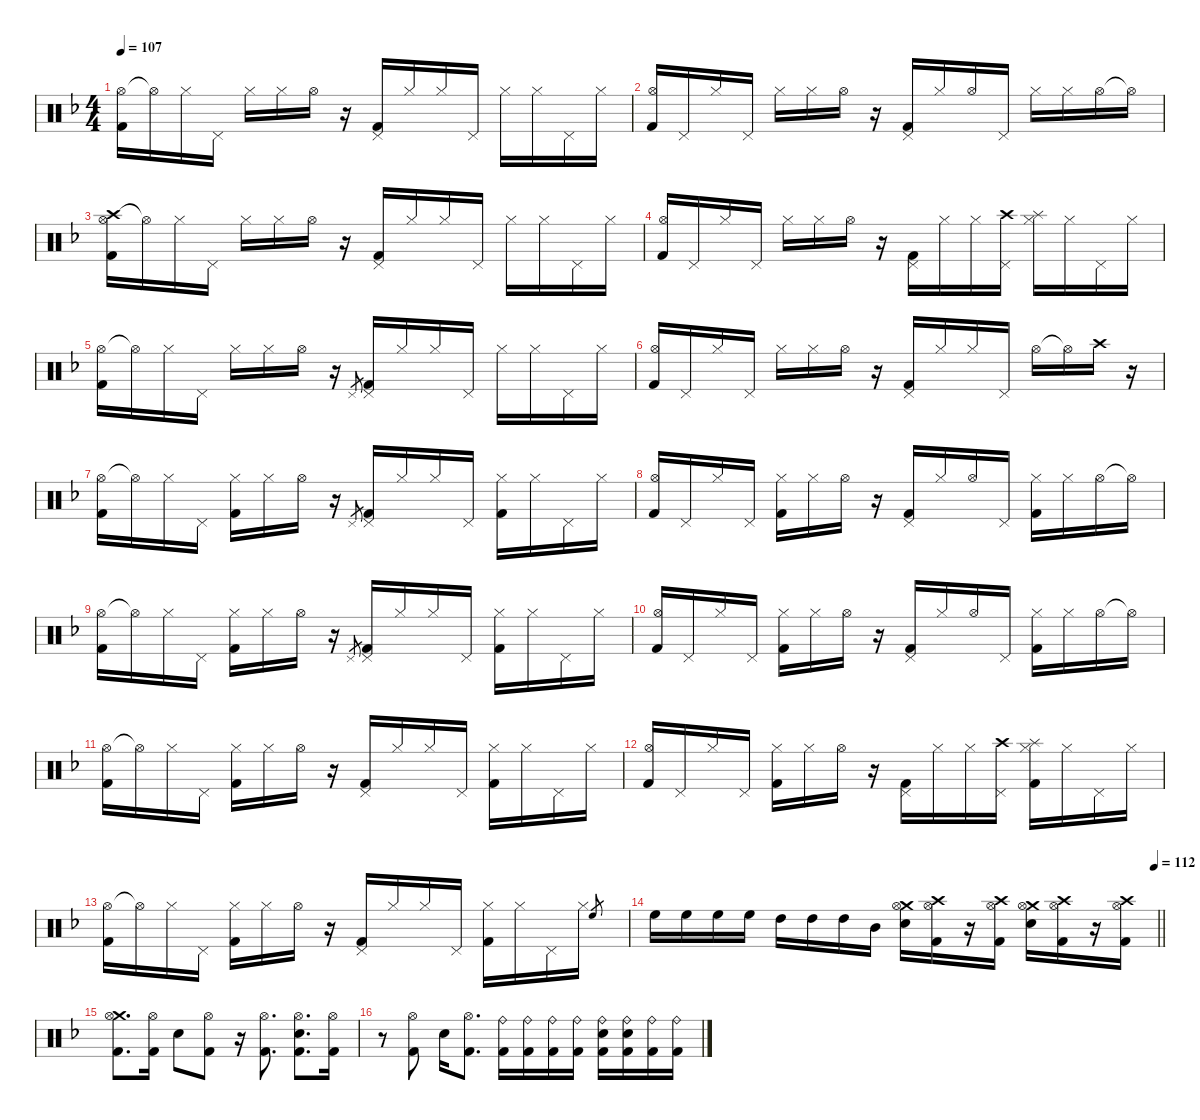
\hideDynamics
\bracketExtendMode nobrackets
\singleTrackTrackNamePolicy hidden
\multiTrackTrackNamePolicy hidden
\firstSystemTrackNameMode fullname
\firstSystemTrackNameOrientation horizontal
\otherSystemsTrackNameOrientation horizontal
\track ("Drumkit" "Drums") {defaultSystemsLayout 4 instrument percussion}
\staff {score}
\articulation defaults
\ts (4 4)
\tempo 107
\clef neutral
\ks dminor
("Hi-Hat (open)"{acc forcenatural} "Kick (hit) 2"{acc forcenatural}).16{dy mp beam Down} "Hi-Hat (open)"{t acc forcenatural}.16{beam Down} "Hi-Hat (closed)"{acc forcenatural}.16{dy p beam Down} "Pedal Hi-Hat (hit)"{acc forcenatural}.16{beam Down} "Hi-Hat (closed)"{acc forcenatural}.16{dy mp beam Down} "Hi-Hat (closed)"{acc forcenatural}.16{beam Down} "Hi-Hat (open)"{acc forcenatural}.16{beam Down} r.16{beam Down} ("Pedal Hi-Hat (hit)"{acc forcenatural} "Kick (hit) 2"{acc forcenatural}).16{dy p beam Up} "Hi-Hat (closed)"{acc forcenatural}.16{beam Up} "Hi-Hat (closed)"{acc forcenatural}.16{dy mp beam Up} "Pedal Hi-Hat (hit)"{acc forcenatural}.16{dy mf beam Up} "Hi-Hat (closed)"{acc forcenatural}.16{dy mp beam Down} "Hi-Hat (closed)"{acc forcenatural}.16{beam Down} "Pedal Hi-Hat (hit)"{acc forcenatural}.16{dy p beam Down} "Hi-Hat (closed)"{acc forcenatural}.16{beam Down} |
("Hi-Hat (open)"{acc forcenatural} "Kick (hit) 2"{acc forcenatural}).16{dy mp beam Up} "Pedal Hi-Hat (hit)"{acc forcenatural}.16{beam Up} "Hi-Hat (closed)"{acc forcenatural}.16{dy p beam Up} "Pedal Hi-Hat (hit)"{acc forcenatural}.16{beam Up} "Hi-Hat (closed)"{acc forcenatural}.16{dy mp beam Down} "Hi-Hat (closed)"{acc forcenatural}.16{beam Down} "Hi-Hat (open)"{acc forcenatural}.16{beam Down} r.16{beam Down} ("Pedal Hi-Hat (hit)"{acc forcenatural} "Kick (hit) 2"{acc forcenatural}).16{dy p beam Up} "Hi-Hat (closed)"{acc forcenatural}.16{beam Up} "Hi-Hat (open)"{acc forcenatural}.16{dy mp beam Up} "Pedal Hi-Hat (hit)"{acc forcenatural}.16{dy f beam Up} "Hi-Hat (closed)"{acc forcenatural}.16{dy mp beam Down} "Hi-Hat (closed)"{acc forcenatural}.16{beam Down} "Hi-Hat (open)"{acc forcenatural}.16{dy p beam Down} "Hi-Hat (open)"{t acc forcenatural}.16{beam Down} |
("Crash high (hit)"{acc forcenatural} "Hi-Hat (open)"{acc forcenatural} "Kick (hit) 2"{acc forcenatural}).16{dy mp beam Down} "Hi-Hat (open)"{t acc forcenatural}.16{beam Down} "Hi-Hat (closed)"{acc forcenatural}.16{dy p beam Down} "Pedal Hi-Hat (hit)"{acc forcenatural}.16{beam Down} "Hi-Hat (closed)"{acc forcenatural}.16{dy mp beam Down} "Hi-Hat (closed)"{acc forcenatural}.16{beam Down} "Hi-Hat (open)"{acc forcenatural}.16{beam Down} r.16{beam Down} ("Pedal Hi-Hat (hit)"{acc forcenatural} "Kick (hit) 2"{acc forcenatural}).16{dy p beam Up} "Hi-Hat (closed)"{acc forcenatural}.16{beam Up} "Hi-Hat (closed)"{acc forcenatural}.16{dy mp beam Up} "Pedal Hi-Hat (hit)"{acc forcenatural}.16{dy mf beam Up} "Hi-Hat (closed)"{acc forcenatural}.16{dy mp beam Down} "Hi-Hat (closed)"{acc forcenatural}.16{beam Down} "Pedal Hi-Hat (hit)"{acc forcenatural}.16{dy p beam Down} "Hi-Hat (closed)"{acc forcenatural}.16{beam Down} |
("Hi-Hat (open)"{acc forcenatural} "Kick (hit) 2"{acc forcenatural}).16{dy mp beam Up} "Pedal Hi-Hat (hit)"{acc forcenatural}.16{beam Up} "Hi-Hat (closed)"{acc forcenatural}.16{dy p beam Up} "Pedal Hi-Hat (hit)"{acc forcenatural}.16{beam Up} "Hi-Hat (closed)"{acc forcenatural}.16{dy mp beam Down} "Hi-Hat (closed)"{acc forcenatural}.16{beam Down} "Hi-Hat (open)"{acc forcenatural}.16{beam Down} r.16{beam Down} ("Pedal Hi-Hat (hit)"{acc forcenatural} "Kick (hit) 2"{acc forcenatural}).16{dy p beam Down} "Hi-Hat (closed)"{acc forcenatural}.16{beam Down} "Hi-Hat (closed)"{acc forcenatural}.16{dy mp beam Down} ("Crash high (hit)"{acc forcenatural} "Pedal Hi-Hat (hit)"{acc forcenatural}).16{beam Down} ("Splash (hit)"{acc forcenatural} "Hi-Hat (closed)"{acc forcenatural}).16{beam Down} "Hi-Hat (closed)"{acc forcenatural}.16{beam Down} "Pedal Hi-Hat (hit)"{acc forcenatural}.16{dy p beam Down} "Hi-Hat (closed)"{acc forcenatural}.16{beam Down} |
("Hi-Hat (open)"{acc forcenatural} "Kick (hit) 2"{acc forcenatural}).16{dy mp beam Down} "Hi-Hat (open)"{t acc forcenatural}.16{beam Down} "Hi-Hat (closed)"{acc forcenatural}.16{dy p beam Down} "Pedal Hi-Hat (hit)"{acc forcenatural}.16{beam Down} "Hi-Hat (closed)"{acc forcenatural}.16{dy mp beam Down} "Hi-Hat (closed)"{acc forcenatural}.16{beam Down} "Hi-Hat (open)"{acc forcenatural}.16{beam Down} r.16{beam Down} "Pedal Hi-Hat (hit)"{acc forcenatural}.8{gr dy p beam Up} ("Pedal Hi-Hat (hit)"{acc forcenatural} "Kick (hit) 2"{acc forcenatural}).16{beam Up} "Hi-Hat (closed)"{acc forcenatural}.16{beam Up} "Hi-Hat (closed)"{acc forcenatural}.16{dy mp beam Up} "Pedal Hi-Hat (hit)"{acc forcenatural}.16{dy mf beam Up} "Hi-Hat (closed)"{acc forcenatural}.16{dy mp beam Down} "Hi-Hat (closed)"{acc forcenatural}.16{beam Down} "Pedal Hi-Hat (hit)"{acc forcenatural}.16{dy p beam Down} "Hi-Hat (closed)"{acc forcenatural}.16{beam Down} |
("Hi-Hat (open)"{acc forcenatural} "Kick (hit) 2"{acc forcenatural}).16{dy mp beam Up} "Pedal Hi-Hat (hit)"{acc forcenatural}.16{beam Up} "Hi-Hat (closed)"{acc forcenatural}.16{dy p beam Up} "Pedal Hi-Hat (hit)"{acc forcenatural}.16{beam Up} "Hi-Hat (closed)"{acc forcenatural}.16{dy mp beam Down} "Hi-Hat (closed)"{acc forcenatural}.16{beam Down} "Hi-Hat (open)"{acc forcenatural}.16{beam Down} r.16{beam Down} ("Pedal Hi-Hat (hit)"{acc forcenatural} "Kick (hit) 2"{acc forcenatural}).16{dy p beam Up} "Hi-Hat (closed)"{acc forcenatural}.16{beam Up} "Hi-Hat (closed)"{acc forcenatural}.16{dy mp beam Up} "Pedal Hi-Hat (hit)"{acc forcenatural}.16{dy mf beam Up} "Hi-Hat (open)"{acc forcenatural}.16{dy mp beam Down} "Hi-Hat (open)"{t acc forcenatural}.16{beam Down} "Crash high (hit)"{acc forcenatural}.16{dy p beam Down} r.16{beam Down} |
("Hi-Hat (open)"{acc forcenatural} "Kick (hit) 2"{acc forcenatural}).16{beam Down} "Hi-Hat (open)"{t acc forcenatural}.16{beam Down} "Hi-Hat (closed)"{acc forcenatural}.16{dy mp beam Down} "Pedal Hi-Hat (hit)"{acc forcenatural}.16{beam Down} ("Hi-Hat (closed)"{acc forcenatural} "Kick (hit) 2"{acc forcenatural}).16{beam Down} "Hi-Hat (closed)"{acc forcenatural}.16{beam Down} "Hi-Hat (open)"{acc forcenatural}.16{beam Down} r.16{beam Down} "Pedal Hi-Hat (hit)"{acc forcenatural}.8{gr dy p beam Up} ("Pedal Hi-Hat (hit)"{acc forcenatural} "Kick (hit) 2"{acc forcenatural}).16{beam Up} "Hi-Hat (closed)"{acc forcenatural}.16{beam Up} "Hi-Hat (closed)"{acc forcenatural}.16{dy mp beam Up} "Pedal Hi-Hat (hit)"{acc forcenatural}.16{dy mf beam Up} ("Hi-Hat (closed)"{acc forcenatural} "Kick (hit) 2"{acc forcenatural}).16{dy mp beam Down} "Hi-Hat (closed)"{acc forcenatural}.16{beam Down} "Pedal Hi-Hat (hit)"{acc forcenatural}.16{beam Down} "Hi-Hat (closed)"{acc forcenatural}.16{dy p beam Down} |
("Hi-Hat (open)"{acc forcenatural} "Kick (hit) 2"{acc forcenatural}).16{beam Up} "Pedal Hi-Hat (hit)"{acc forcenatural}.16{beam Up} "Hi-Hat (closed)"{acc forcenatural}.16{dy mp beam Up} "Pedal Hi-Hat (hit)"{acc forcenatural}.16{beam Up} ("Hi-Hat (closed)"{acc forcenatural} "Kick (hit) 2"{acc forcenatural}).16{beam Down} "Hi-Hat (closed)"{acc forcenatural}.16{beam Down} "Hi-Hat (open)"{acc forcenatural}.16{beam Down} r.16{beam Down} ("Pedal Hi-Hat (hit)"{acc forcenatural} "Kick (hit) 2"{acc forcenatural}).16{beam Up} "Hi-Hat (closed)"{acc forcenatural}.16{dy p beam Up} "Hi-Hat (open)"{acc forcenatural}.16{dy mp beam Up} "Pedal Hi-Hat (hit)"{acc forcenatural}.16{dy f beam Up} ("Hi-Hat (closed)"{acc forcenatural} "Kick (hit) 2"{acc forcenatural}).16{dy mp beam Down} "Hi-Hat (closed)"{acc forcenatural}.16{beam Down} "Hi-Hat (open)"{acc forcenatural}.16{dy p beam Down} "Hi-Hat (open)"{t acc forcenatural}.16{beam Down} |
("Hi-Hat (open)"{acc forcenatural} "Kick (hit) 2"{acc forcenatural}).16{beam Down} "Hi-Hat (open)"{t acc forcenatural}.16{beam Down} "Hi-Hat (closed)"{acc forcenatural}.16{dy mp beam Down} "Pedal Hi-Hat (hit)"{acc forcenatural}.16{beam Down} ("Hi-Hat (closed)"{acc forcenatural} "Kick (hit) 2"{acc forcenatural}).16{beam Down} "Hi-Hat (closed)"{acc forcenatural}.16{beam Down} "Hi-Hat (open)"{acc forcenatural}.16{beam Down} r.16{beam Down} "Pedal Hi-Hat (hit)"{acc forcenatural}.8{gr dy p beam Up} ("Pedal Hi-Hat (hit)"{acc forcenatural} "Kick (hit) 2"{acc forcenatural}).16{beam Up} "Hi-Hat (closed)"{acc forcenatural}.16{beam Up} "Hi-Hat (closed)"{acc forcenatural}.16{dy mp beam Up} "Pedal Hi-Hat (hit)"{acc forcenatural}.16{dy mf beam Up} ("Hi-Hat (closed)"{acc forcenatural} "Kick (hit) 2"{acc forcenatural}).16{dy mp beam Down} "Hi-Hat (closed)"{acc forcenatural}.16{beam Down} "Pedal Hi-Hat (hit)"{acc forcenatural}.16{beam Down} "Hi-Hat (closed)"{acc forcenatural}.16{dy p beam Down} |
("Hi-Hat (open)"{acc forcenatural} "Kick (hit) 2"{acc forcenatural}).16{beam Up} "Pedal Hi-Hat (hit)"{acc forcenatural}.16{beam Up} "Hi-Hat (closed)"{acc forcenatural}.16{dy mp beam Up} "Pedal Hi-Hat (hit)"{acc forcenatural}.16{beam Up} ("Hi-Hat (closed)"{acc forcenatural} "Kick (hit) 2"{acc forcenatural}).16{beam Down} "Hi-Hat (closed)"{acc forcenatural}.16{beam Down} "Hi-Hat (open)"{acc forcenatural}.16{beam Down} r.16{beam Down} ("Pedal Hi-Hat (hit)"{acc forcenatural} "Kick (hit) 2"{acc forcenatural}).16{beam Up} "Hi-Hat (closed)"{acc forcenatural}.16{dy p beam Up} "Hi-Hat (open)"{acc forcenatural}.16{dy mp beam Up} "Pedal Hi-Hat (hit)"{acc forcenatural}.16{dy f beam Up} ("Hi-Hat (closed)"{acc forcenatural} "Kick (hit) 2"{acc forcenatural}).16{dy mp beam Down} "Hi-Hat (closed)"{acc forcenatural}.16{beam Down} "Hi-Hat (open)"{acc forcenatural}.16{dy p beam Down} "Hi-Hat (open)"{t acc forcenatural}.16{beam Down} |
("Hi-Hat (open)"{acc forcenatural} "Kick (hit) 2"{acc forcenatural}).16{beam Down} "Hi-Hat (open)"{t acc forcenatural}.16{beam Down} "Hi-Hat (closed)"{acc forcenatural}.16{dy mp beam Down} "Pedal Hi-Hat (hit)"{acc forcenatural}.16{beam Down} ("Hi-Hat (closed)"{acc forcenatural} "Kick (hit) 2"{acc forcenatural}).16{beam Down} "Hi-Hat (closed)"{acc forcenatural}.16{beam Down} "Hi-Hat (open)"{acc forcenatural}.16{beam Down} r.16{beam Down} ("Pedal Hi-Hat (hit)"{acc forcenatural} "Kick (hit) 2"{acc forcenatural}).16{dy p beam Up} "Hi-Hat (closed)"{acc forcenatural}.16{beam Up} "Hi-Hat (closed)"{acc forcenatural}.16{dy mp beam Up} "Pedal Hi-Hat (hit)"{acc forcenatural}.16{dy mf beam Up} ("Hi-Hat (closed)"{acc forcenatural} "Kick (hit) 2"{acc forcenatural}).16{dy mp beam Down} "Hi-Hat (closed)"{acc forcenatural}.16{beam Down} "Pedal Hi-Hat (hit)"{acc forcenatural}.16{beam Down} "Hi-Hat (closed)"{acc forcenatural}.16{dy p beam Down} |
("Hi-Hat (open)"{acc forcenatural} "Kick (hit) 2"{acc forcenatural}).16{beam Up} "Pedal Hi-Hat (hit)"{acc forcenatural}.16{beam Up} "Hi-Hat (closed)"{acc forcenatural}.16{dy mp beam Up} "Pedal Hi-Hat (hit)"{acc forcenatural}.16{beam Up} ("Hi-Hat (closed)"{acc forcenatural} "Kick (hit) 2"{acc forcenatural}).16{beam Down} "Hi-Hat (closed)"{acc forcenatural}.16{beam Down} "Hi-Hat (open)"{acc forcenatural}.16{beam Down} r.16{beam Down} ("Pedal Hi-Hat (hit)"{acc forcenatural} "Kick (hit) 2"{acc forcenatural}).16{dy p beam Down} "Hi-Hat (closed)"{acc forcenatural}.16{beam Down} "Hi-Hat (closed)"{acc forcenatural}.16{dy mp beam Down} ("Crash high (hit)"{acc forcenatural} "Pedal Hi-Hat (hit)"{acc forcenatural}).16{beam Down} ("Splash (hit)"{acc forcenatural} "Hi-Hat (closed)"{acc forcenatural} "Kick (hit) 2"{acc forcenatural}).16{beam Down} "Hi-Hat (closed)"{acc forcenatural}.16{beam Down} "Pedal Hi-Hat (hit)"{acc forcenatural}.16{beam Down} "Hi-Hat (closed)"{acc forcenatural}.16{dy p beam Down} |
("Hi-Hat (open)"{acc forcenatural} "Kick (hit) 2"{acc forcenatural}).16{beam Down} "Hi-Hat (open)"{t acc forcenatural}.16{beam Down} "Hi-Hat (closed)"{acc forcenatural}.16{dy mp beam Down} "Pedal Hi-Hat (hit)"{acc forcenatural}.16{beam Down} ("Hi-Hat (closed)"{acc forcenatural} "Kick (hit) 2"{acc forcenatural}).16{beam Down} "Hi-Hat (closed)"{acc forcenatural}.16{beam Down} "Hi-Hat (open)"{acc forcenatural}.16{beam Down} r.16{beam Down} ("Pedal Hi-Hat (hit)"{acc forcenatural} "Kick (hit) 2"{acc forcenatural}).16{dy p beam Up} "Hi-Hat (closed)"{acc forcenatural}.16{beam Up} "Hi-Hat (closed)"{acc forcenatural}.16{dy mp beam Up} "Pedal Hi-Hat (hit)"{acc forcenatural}.16{dy mf beam Up} ("Hi-Hat (closed)"{acc forcenatural} "Kick (hit) 2"{acc forcenatural}).16{dy mp beam Down} "Hi-Hat (closed)"{acc forcenatural}.16{beam Down} "Pedal Hi-Hat (hit)"{acc forcenatural}.16{beam Down} "Hi-Hat (closed)"{acc forcenatural}.16{dy p beam Down} "High Floor Tom (hit)"{acc forcenatural}.8{gr dy mp beam Up} |
\tempo (112 0.994048)
\barLineRight lightlight "High Floor Tom (hit)"{acc forcenatural}.16{dy f beam Down} "High Floor Tom (hit)"{acc forcenatural}.16{beam Down} "High Floor Tom (hit)"{acc forcenatural}.16{beam Down} "High Floor Tom (hit)"{acc forcenatural}.16{beam Down} "High Tom (hit)"{acc forcenatural}.16{beam Down} "High Tom (hit)"{acc forcenatural}.16{beam Down} "High Tom (hit)"{acc forcenatural}.16{beam Down} "Mid Tom (hit)"{acc forcenatural}.16{beam Down}
("Crash medium (hit)"{acc forcenatural} "Hi-Hat (open)"{acc forcenatural} "Snare (hit) 2"{acc forcenatural}).16{beam Down} ("Crash high (hit)"{acc forcenatural} "Hi-Hat (open)"{acc forcenatural} "Kick (hit) 2"{acc forcenatural}).16{beam Down} r.16{beam Down} ("Crash high (hit)"{acc forcenatural} "Hi-Hat (open)"{acc forcenatural} "Kick (hit) 2"{acc forcenatural}).16{beam Down} ("Crash medium (hit)"{acc forcenatural} "Hi-Hat (open)"{acc forcenatural} "Snare (hit) 2"{acc forcenatural}).16{beam Down} ("Crash high (hit)"{acc forcenatural} "Hi-Hat (open)"{acc forcenatural} "Kick (hit) 2"{acc forcenatural}).16{beam Down} r.16{beam Down} ("Crash high (hit)"{acc forcenatural} "Hi-Hat (open)"{acc forcenatural} "Kick (hit) 2"{acc forcenatural}).16{beam Down} |
("Crash medium (hit)"{acc forcenatural} "Hi-Hat (open)"{acc forcenatural} "Kick (hit) 2"{acc forcenatural}).8{d beam Down} ("Hi-Hat (open)"{acc forcenatural} "Kick (hit) 2"{acc forcenatural}).16{beam Down} "Snare (hit) 2"{acc forcenatural}.8{beam Down} ("Hi-Hat (open)"{acc forcenatural} "Kick (hit) 2"{acc forcenatural}).8{beam Down} r.16{beam Down} ("Hi-Hat (open)"{acc forcenatural} "Kick (hit) 2"{acc forcenatural}).8{d beam Down} ("Hi-Hat (open)"{acc forcenatural} "Snare (hit) 2"{acc forcenatural} "Kick (hit) 2"{acc forcenatural}).8{d beam Down} ("Hi-Hat (open)"{acc forcenatural} "Kick (hit) 2"{acc forcenatural}).16{beam Down} |
r.8{beam Down} ("Hi-Hat (open)"{acc forcenatural} "Kick (hit) 2"{acc forcenatural}).8{beam Down} "Snare (hit) 2"{acc forcenatural}.16{beam Down} ("Hi-Hat (open)"{acc forcenatural} "Kick (hit) 2"{acc forcenatural}).8{d beam Down} ("Ride (bell)"{acc forcenatural} "Kick (hit) 2"{acc forcenatural}).16{beam Down} ("Ride (bell)"{acc forcenatural} "Kick (hit) 2"{acc forcenatural}).16{beam Down} ("Ride (bell)"{acc forcenatural} "Kick (hit) 2"{acc forcenatural}).16{dy mp beam Down} ("Ride (bell)"{acc forcenatural} "Kick (hit) 2"{acc forcenatural}).16{beam Down} ("Ride (bell)"{acc forcenatural} "Snare (hit) 2"{acc forcenatural} "Kick (hit) 2"{acc forcenatural}).16{dy f beam Down} ("Ride (bell)"{acc forcenatural} "Snare (hit) 2"{acc forcenatural} "Kick (hit) 2"{acc forcenatural}).16{beam Down} ("Ride (bell)"{acc forcenatural} "Kick (hit) 2"{acc forcenatural}).16{dy mp beam Down} ("Ride (bell)"{acc forcenatural} "Kick (hit) 2"{acc forcenatural}).16{beam Down}
